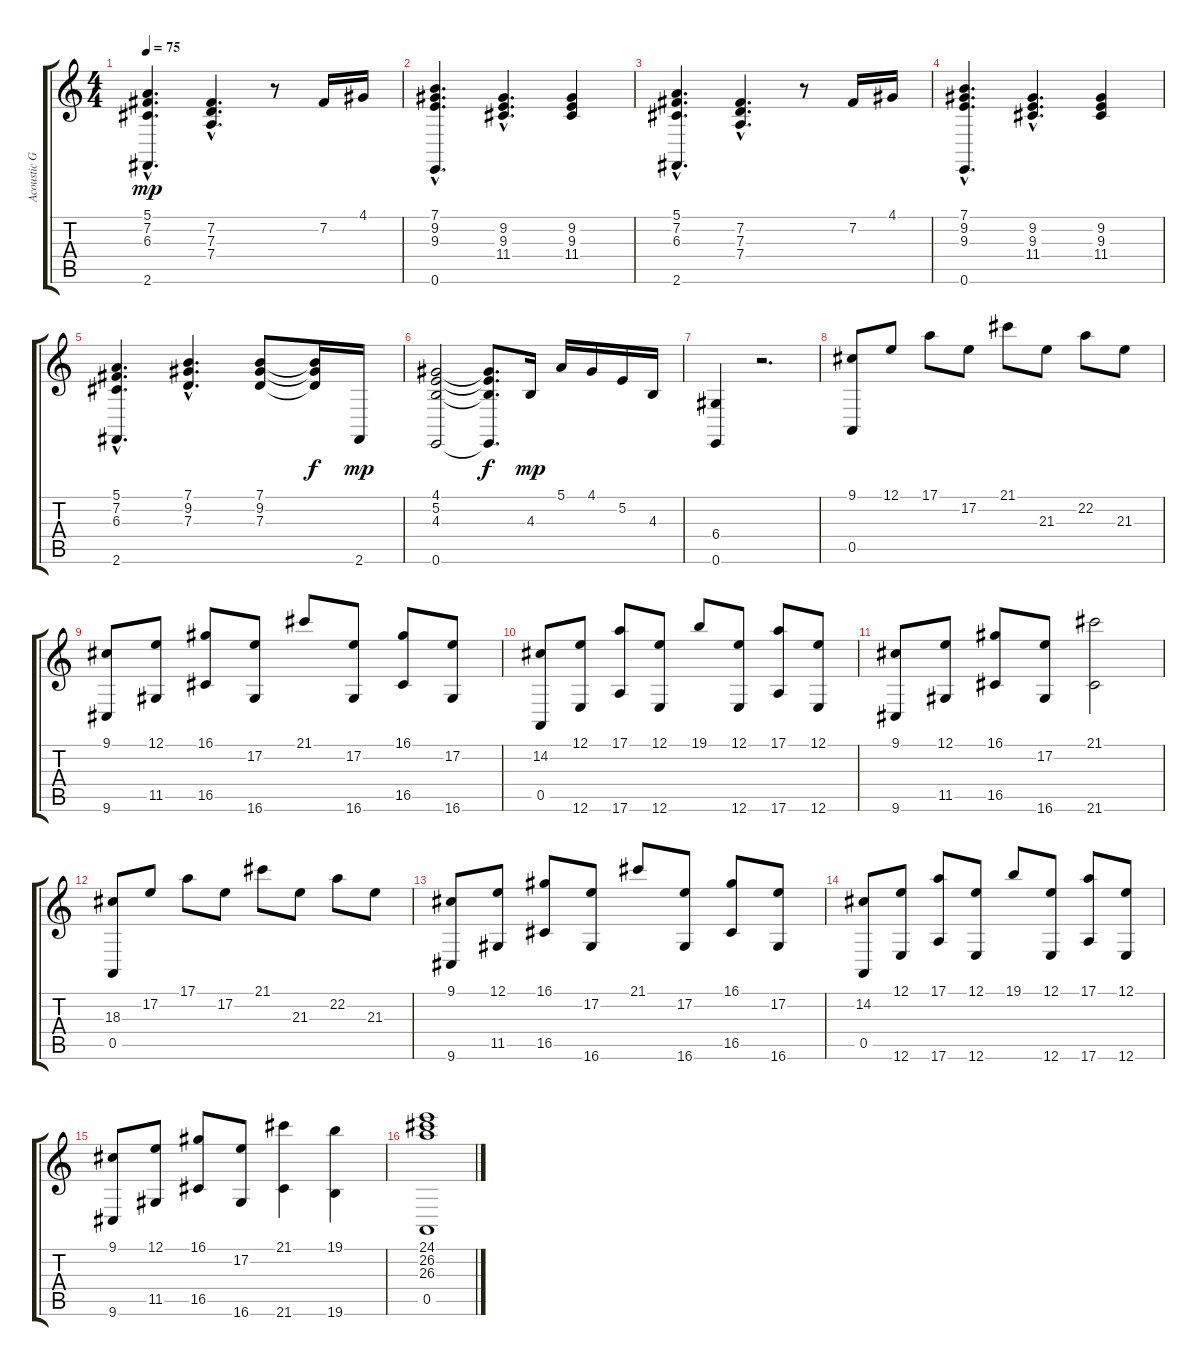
\track ("Acoustic Grand Piano" "Acoustic G") {instrument acousticgrandpiano}
\staff {score tabs}
\tuning (E4 B3 G3 D3 A2 E2) {hide}
\ts (4 4)
\tempo 75
\clef g2
\ks c
(5.1{hac} 7.2{hac} 6.3{hac} 2.6{hac}).4{d dy mp} (7.2{hac} 7.3{hac} 7.4{hac}).4{d} r.8 7.2.16 4.1.16 |
(7.1{hac} 9.2{hac} 9.3{hac} 0.6{hac}).4{d} (9.2{hac} 9.3{hac} 11.4{hac}).4{d} (9.2 9.3 11.4).4 |
(5.1{hac} 7.2{hac} 6.3{hac} 2.6{hac}).4{d} (7.2{hac} 7.3{hac} 7.4{hac}).4{d} r.8 7.2.16 4.1.16 |
(7.1{hac} 9.2{hac} 9.3{hac} 0.6{hac}).4{d} (9.2{hac} 9.3{hac} 11.4{hac}).4{d} (9.2 9.3 11.4).4 |
(5.1{hac} 7.2{hac} 6.3{hac} 2.6{hac}).4{d} (7.1{hac} 9.2{hac} 7.3{hac}).4{d} (7.1 9.2 7.3).8 (7.1{t} 9.2{t} 7.3{t}).16{dy f} 2.6.16{dy mp} |
(4.1 5.2 4.3 0.6).2 (4.1{t} 5.2{t} 4.3{t} 0.6{t}).8{d dy f} 4.3.16{dy mp} 5.1.16 4.1.16 5.2.16 4.3.16 |
(6.4 0.6).4 r.2{d} |
(9.1 0.5).8 12.1.8 17.1.8 17.2.8 21.1.8 21.3.8 22.2.8 21.3.8 |
(9.1 9.6).8 (12.1 11.5).8 (16.1 16.5).8 (17.2 16.6).8 21.1.8 (17.2 16.6).8 (16.1 16.5).8 (17.2 16.6).8 |
(14.2 0.5).8 (12.1 12.6).8 (17.1 17.6).8 (12.1 12.6).8 19.1.8 (12.1 12.6).8 (17.1 17.6).8 (12.1 12.6).8 |
(9.1 9.6).8 (12.1 11.5).8 (16.1 16.5).8 (17.2 16.6).8 (21.1 21.6).2 |
(18.3 0.5).8 17.2.8 17.1.8 17.2.8 21.1.8 21.3.8 22.2.8 21.3.8 |
(9.1 9.6).8 (12.1 11.5).8 (16.1 16.5).8 (17.2 16.6).8 21.1.8 (17.2 16.6).8 (16.1 16.5).8 (17.2 16.6).8 |
(14.2 0.5).8 (12.1 12.6).8 (17.1 17.6).8 (12.1 12.6).8 19.1.8 (12.1 12.6).8 (17.1 17.6).8 (12.1 12.6).8 |
(9.1 9.6).8 (12.1 11.5).8 (16.1 16.5).8 (17.2 16.6).8 (21.1 21.6).4 (19.1 19.6).4 |
(24.1 26.2 26.3 0.5).1
